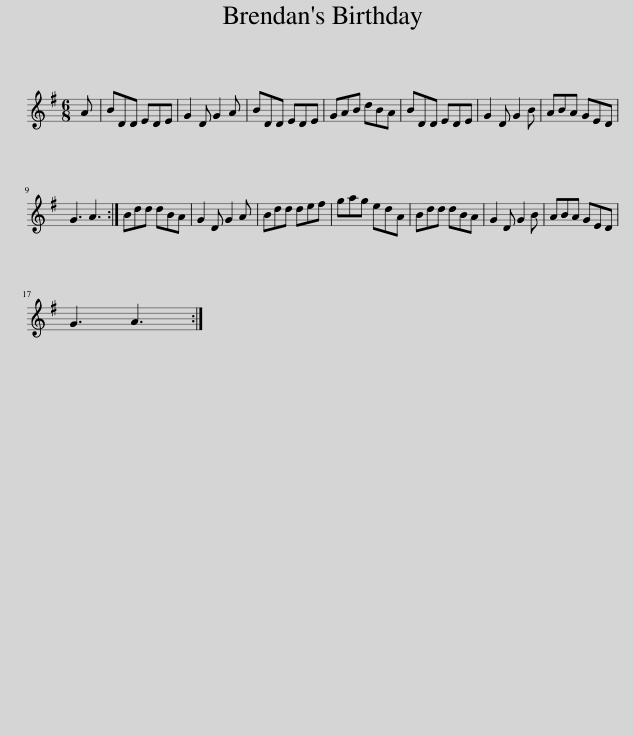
X:1
L:1/8
M:6/8
I:linebreak $
K:G
V:1 treble
V:1
 A | BDD EDE | G2 D G2 A | BDD EDE | GAB dBA | %5
 BDD EDE | G2 D G2 B | ABA GED |$ G3 A3 :| Bdd dBA | %10
 G2 D G2 A | Bdd def | gag edA | Bdd dBA | G2 D G2 B | %15
 ABA GED |$ G3 A3 :| %17
